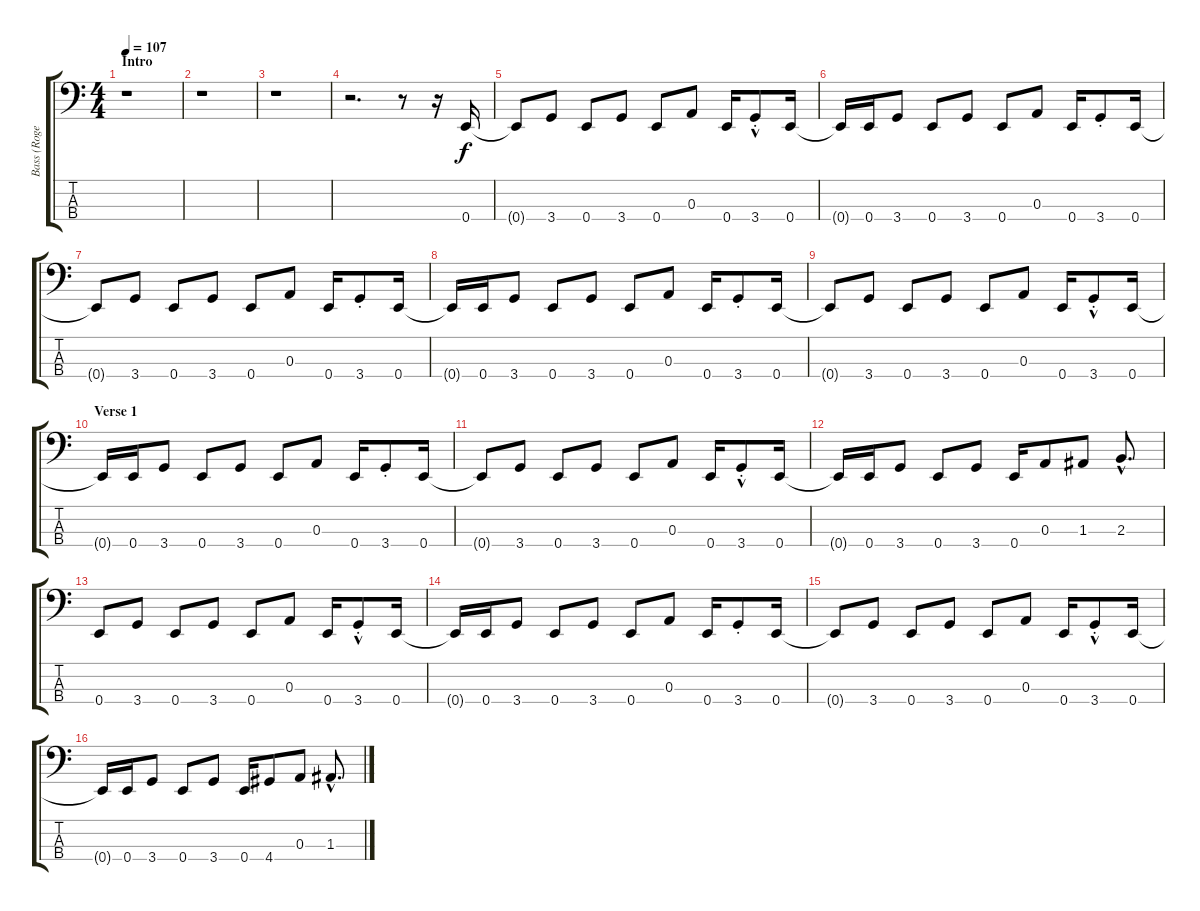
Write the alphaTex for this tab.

\track ("Bass (Roger Glover)" "Bass (Roge") {instrument electricbasspick}
\staff {score tabs}
\tuning (G2 D2 A1 E1) {hide}
\ts (4 4)
\section ("" "Intro")
\tempo 107
\clef f4
\ks c
r.1{dy f instrument electricbasspick} |
r.1 |
r.1 |
r.2{d} r.8 r.16 0.4.16 |
0.4{t}.8 3.4.8 0.4.8 3.4.8 0.4.8 0.3.8 0.4.16 3.4{hac st}.8 0.4.16 |
0.4{t}.16 0.4.16 3.4.8 0.4.8 3.4.8 0.4.8 0.3.8 0.4.16 3.4{st}.8 0.4.16 |
0.4{t}.8 3.4.8 0.4.8 3.4.8 0.4.8 0.3.8 0.4.16 3.4{st}.8 0.4.16 |
0.4{t}.16 0.4.16 3.4.8 0.4.8 3.4.8 0.4.8 0.3.8 0.4.16 3.4{st}.8 0.4.16 |
0.4{t}.8 3.4.8 0.4.8 3.4.8 0.4.8 0.3.8 0.4.16 3.4{hac st}.8 0.4.16 |
\section ("" "Verse 1")
0.4{t}.16 0.4.16 3.4.8 0.4.8 3.4.8 0.4.8 0.3.8 0.4.16 3.4{st}.8 0.4.16 |
0.4{t}.8 3.4.8 0.4.8 3.4.8 0.4.8 0.3.8 0.4.16 3.4{hac st}.8 0.4.16 |
0.4{t}.16 0.4.16 3.4.8 0.4.8 3.4.8 0.4.16 0.3.8 1.3.8 2.3{hac}.8{d} |
0.4.8 3.4.8 0.4.8 3.4.8 0.4.8 0.3.8 0.4.16 3.4{hac st}.8 0.4.16 |
0.4{t}.16 0.4.16 3.4.8 0.4.8 3.4.8 0.4.8 0.3.8 0.4.16 3.4{st}.8 0.4.16 |
0.4{t}.8 3.4.8 0.4.8 3.4.8 0.4.8 0.3.8 0.4.16 3.4{hac st}.8 0.4.16 |
0.4{t}.16 0.4.16 3.4.8 0.4.8 3.4.8 0.4.16 4.4.8 0.3.8 1.3{hac}.8{d}
